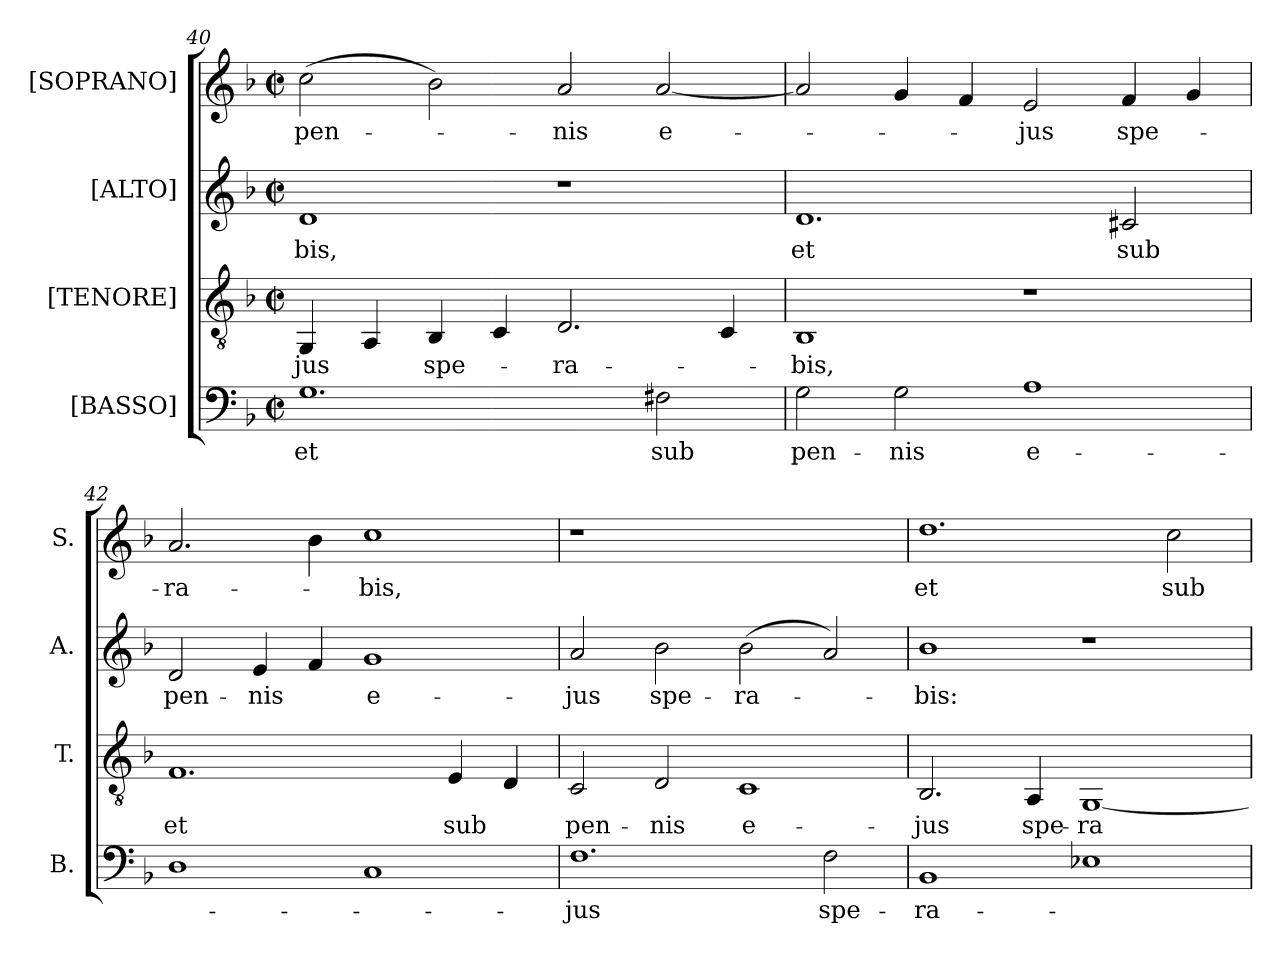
**kern	**text	**kern	**text	**kern	**text	**kern	**text
*part4	*part4	*part3	*part3	*part2	*part2	*part1	*part1
*staff4	*staff4	*staff3	*staff3	*staff2	*staff2	*staff1	*staff1
*I"[BASSO]	*	*I"[TENORE]	*	*I"[ALTO]	*	*I"[SOPRANO]	*
*I'B.	*	*I'T.	*	*I'A.	*	*I'S.	*
!!LO:LB:g=z
*clefF4	*	*clefGv2	*	*clefG2	*	*clefG2	*
*k[b-]	*	*k[b-]	*	*k[b-]	*	*k[b-]	*
*d:	*	*d:	*	*d:	*	*d:	*
*M2/2	*	*M2/2	*	*M2/2	*	*M2/2	*
*met(c|)	*	*met(c|)	*	*met(c|)	*	*met(c|)	*
=40	=40	=40	=40	=40	=40	=40	=40
!	!LO:LY:b:color=#000000	!	!	!	!	!	!
!	!	!	!LO:LY:b:color=#000000	!	!	!	!
!	!	!	!	!	!LO:LY:b:color=#000000	!	!
!	!	!	!	!	!	!	!LO:LY:b:color=#000000
1.Gi	et	4GGi/	-jus	1di	-bis,	(2cci\	pen-
.	.	4AAi/	.	.	.	.	.
!	!	!	!LO:LY:b:color=#000000	!	!	!	!
.	.	4BB-i/	spe-	.	.	2b-i\)	.
.	.	4Ci/	.	.	.	.	.
!	!	!	!LO:LY:b:color=#000000	!	!	!	!
!	!	!	!	!	!	!	!LO:LY:b:color=#000000
.	.	2.Di/	-ra-	1r	.	2ai/	-nis
!	!LO:LY:b:color=#000000	!	!	!	!	!	!
!	!	!	!	!	!	!	!LO:LY:b:color=#000000
2F#Xi\	sub	.	.	.	.	[<2ai/	e-
.	.	4Ci/	.	.	.	.	.
=41	=41	=41	=41	=41	=41	=41	=41
!	!LO:LY:b:color=#000000	!	!	!	!	!	!
!	!	!	!LO:LY:b:color=#000000	!	!	!	!
!	!	!	!	!	!LO:LY:b:color=#000000	!	!
2Gi\	pen-	1BB-i	-bis,	1.di	et	2ai/]	.
!	!LO:LY:b:color=#000000	!	!	!	!	!	!
2Gi\	-nis	.	.	.	.	4gi/	.
.	.	.	.	.	.	4fi/	.
!	!LO:LY:b:color=#000000	!	!	!	!	!	!
!	!	!	!	!	!	!	!LO:LY:b:color=#000000
1Ai	e-	1r	.	.	.	2ei/	-jus
!	!	!	!	!	!LO:LY:b:color=#000000	!	!
!	!	!	!	!	!	!	!LO:LY:b:color=#000000
.	.	.	.	2c#Xi/	sub	4fi/	spe-
.	.	.	.	.	.	4gi/	.
=42	=42	=42	=42	=42	=42	=42	=42
!	!	!	!LO:LY:b:color=#000000	!	!	!	!
!	!	!	!	!	!LO:LY:b:color=#000000	!	!
!	!	!	!	!	!	!	!LO:LY:b:color=#000000
1Di	.	1.Fi	et	2di/	pen-	2.ai/	-ra-
!	!	!	!	!	!LO:LY:b:color=#000000	!	!
.	.	.	.	4ei/	-nis	.	.
.	.	.	.	4fi/	.	4b-i\	.
!	!	!	!	!	!LO:LY:b:color=#000000	!	!
!	!	!	!	!	!	!	!LO:LY:b:color=#000000
1Ci	.	.	.	1gi	e-	1cci	-bis,
!	!	!	!LO:LY:b:color=#000000	!	!	!	!
.	.	4Ei/	sub	.	.	.	.
.	.	4Di/	.	.	.	.	.
=43	=43	=43	=43	=43	=43	=43	=43
!	!LO:LY:b:color=#000000	!	!	!	!	!	!
!	!	!	!LO:LY:b:color=#000000	!	!	!	!
!	!	!	!	!	!LO:LY:b:color=#000000	!LO:N:vis=1	!
1.Fi	-jus	2Ci/	pen-	2ai/	-jus	1r	.
!	!	!	!LO:LY:b:color=#000000	!	!	!	!
!	!	!	!	!	!LO:LY:b:color=#000000	!	!
.	.	2Di/	-nis	2b-i\	spe-	.	.
!	!	!	!LO:LY:b:color=#000000	!	!	!	!
!	!	!	!	!	!LO:LY:b:color=#000000	!	!
.	.	1Ci	e-	(2b-i\	-ra-	1ryy	.
!	!LO:LY:b:color=#000000	!	!	!	!	!	!
2Fi\	spe-	.	.	2ai/)	.	.	.
!!LO:LB:g=z
=44	=44	=44	=44	=44	=44	=44	=44
!	!LO:LY:b:color=#000000	!	!	!	!	!	!
!	!	!	!LO:LY:b:color=#000000	!	!	!	!
!	!	!	!	!	!LO:LY:b:color=#000000	!	!
!	!	!	!	!	!	!	!LO:LY:b:color=#000000
1BB-i	-ra-	2.BB-i/	-jus	1b-i	-bis:	1.ddi	et
!	!	!	!LO:LY:b:color=#000000	!	!	!	!
.	.	4AAi/	spe-	.	.	.	.
!	!	!	!LO:LY:b:color=#000000	!	!	!	!
1E-Xi	.	[<1GGi	-ra-	1r	.	.	.
!	!	!	!	!	!	!	!LO:LY:b:color=#000000
.	.	.	.	.	.	2cci\	sub
=	=	=	=	=	=	=	=
*-	*-	*-	*-	*-	*-	*-	*-
